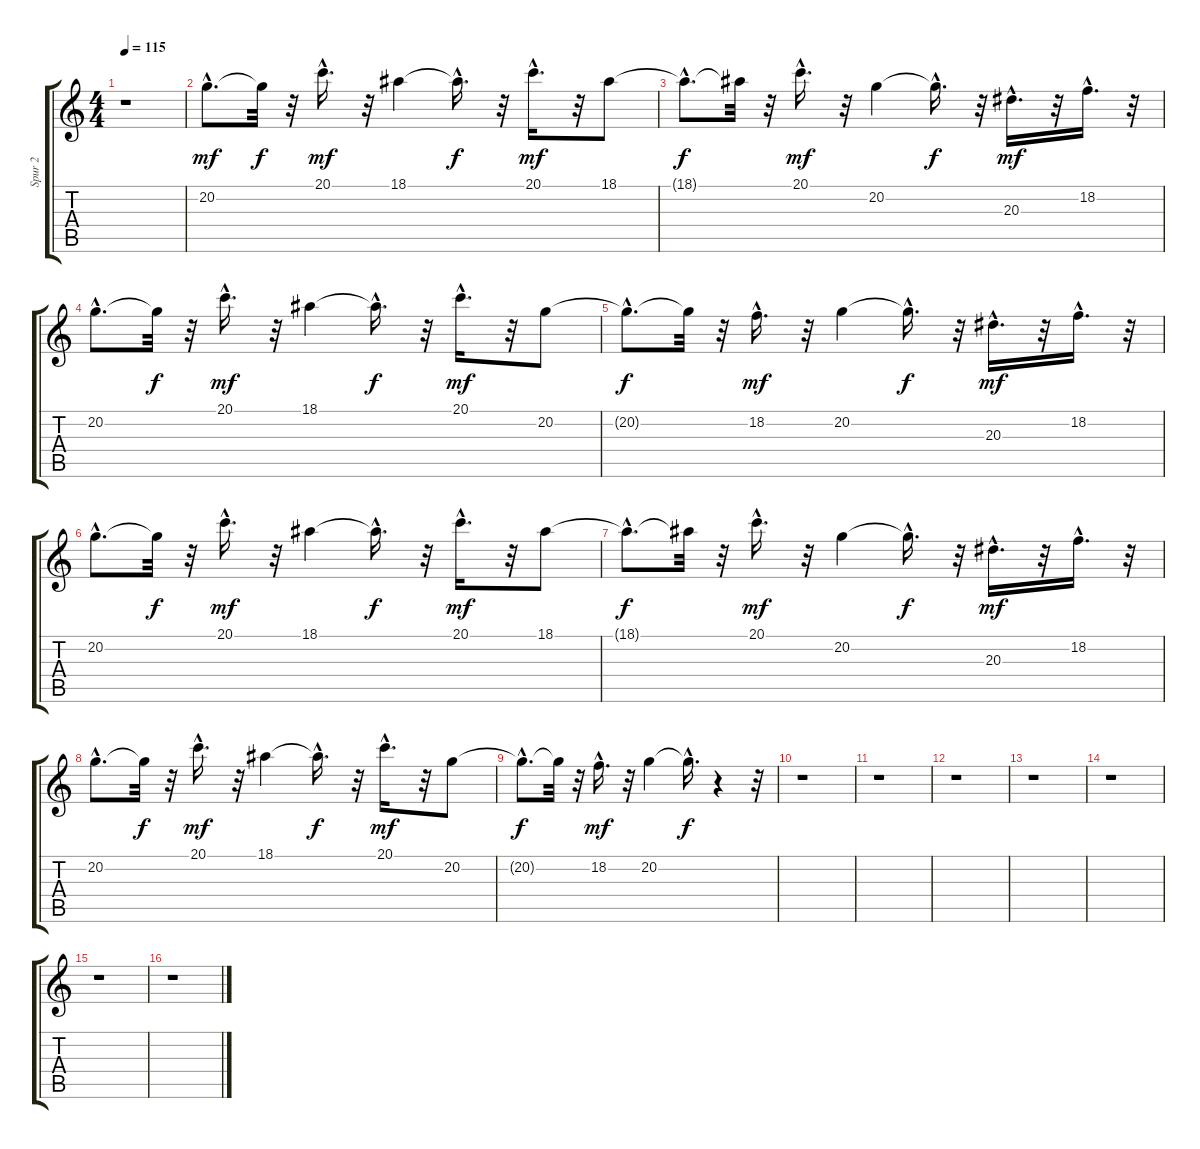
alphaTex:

\track ("Spur 2" "Spur 2") {instrument acousticgrandpiano}
\staff {score tabs}
\tuning (E4 B3 G3 D3 A2 E2) {hide}
\ts (4 4)
\tempo 115
\clef g2
\ks c
r.1{dy mf instrument acousticgrandpiano} |
20.2{hac}.8{d instrument synthstrings1} 20.2{t}.32{dy f} r.32 20.1{hac}.16{d dy mf} r.32 18.1.4 18.1{hac t}.16{d dy f} r.32 20.1{hac}.16{d dy mf} r.32 18.1.8 |
18.1{hac t}.8{d dy f} 18.1{t}.32 r.32 20.1{hac}.16{d dy mf} r.32 20.2.4 20.2{hac t}.16{d dy f} r.32 20.3{hac}.16{d dy mf} r.32 18.2{hac}.16{d} r.32 |
20.2{hac}.8{d} 20.2{t}.32{dy f} r.32 20.1{hac}.16{d dy mf} r.32 18.1.4 18.1{hac t}.16{d dy f} r.32 20.1{hac}.16{d dy mf} r.32 20.2.8 |
20.2{hac t}.8{d dy f} 20.2{t}.32 r.32 18.2{hac}.16{d dy mf} r.32 20.2.4 20.2{hac t}.16{d dy f} r.32 20.3{hac}.16{d dy mf} r.32 18.2{hac}.16{d} r.32 |
20.2{hac}.8{d} 20.2{t}.32{dy f} r.32 20.1{hac}.16{d dy mf} r.32 18.1.4 18.1{hac t}.16{d dy f} r.32 20.1{hac}.16{d dy mf} r.32 18.1.8 |
18.1{hac t}.8{d dy f} 18.1{t}.32 r.32 20.1{hac}.16{d dy mf} r.32 20.2.4 20.2{hac t}.16{d dy f} r.32 20.3{hac}.16{d dy mf} r.32 18.2{hac}.16{d} r.32 |
20.2{hac}.8{d} 20.2{t}.32{dy f} r.32 20.1{hac}.16{d dy mf} r.32 18.1.4 18.1{hac t}.16{d dy f} r.32 20.1{hac}.16{d dy mf} r.32 20.2.8 |
20.2{hac t}.8{d dy f} 20.2{t}.32 r.32 18.2{hac}.16{d dy mf} r.32 20.2.4 20.2{hac t}.16{d dy f} r.4 r.32 |
r.1 |
r.1 |
r.1 |
r.1 |
r.1 |
r.1 |
r.1
